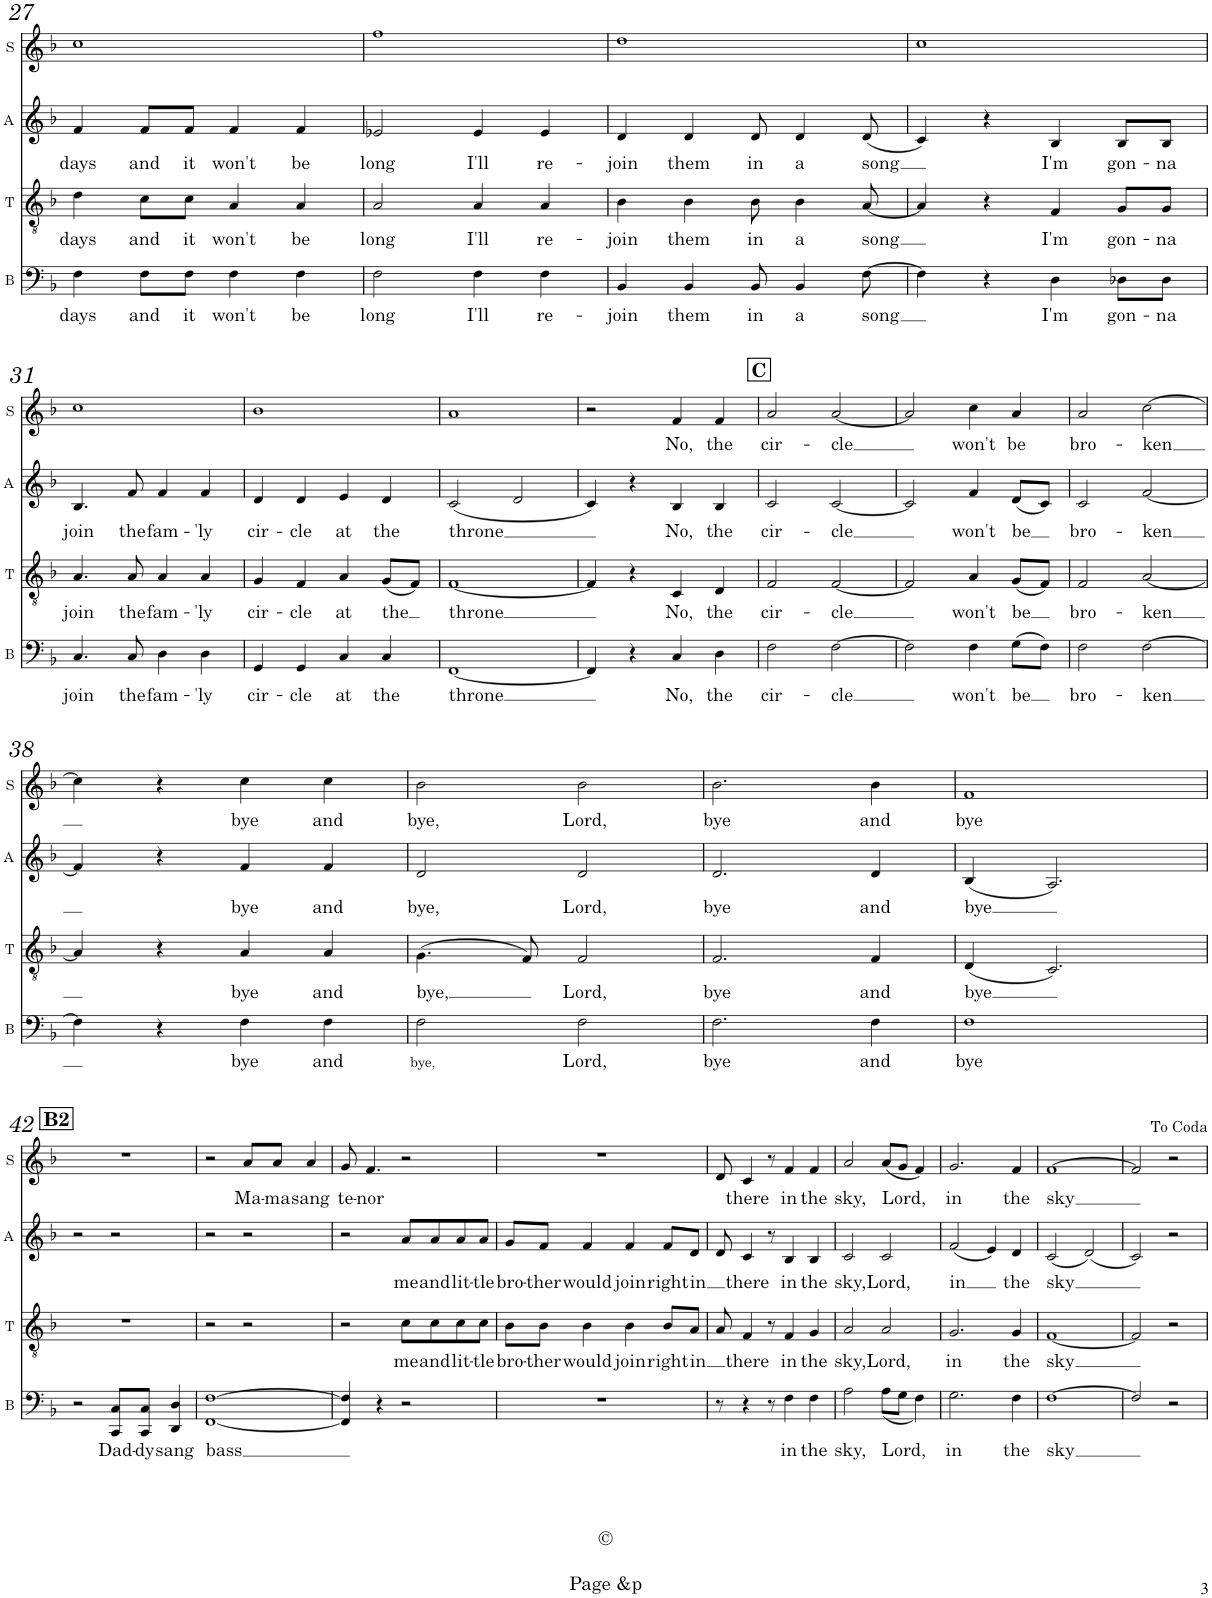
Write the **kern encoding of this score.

**kern	**text	**kern	**text	**kern	**text	**kern	**text
*part4	*part4	*part3	*part3	*part2	*part2	*part1	*part1
*staff4	*staff4	*staff3	*staff3	*staff2	*staff2	*staff1	*staff1
*I"Bass	*	*I"T	*	*I"Alto	*	*I"Soprano	*
*I'B	*	*I'T	*	*I'A	*	*I'S	*
!!LO:PB:g=z
*clefF4	*	*clefGv2	*	*clefG2	*	*clefG2	*
*k[b-]	*	*k[b-]	*	*k[b-]	*	*k[b-]	*
*M2/2	*	*M2/2	*	*M2/2	*	*M2/2	*
*met(c|)	*	*met(c|)	*	*met(c|)	*	*met(c|)	*
=27	=27	=27	=27	=27	=27	=27	=27
!	!LO:LY:b	!	!LO:LY:b	!	!LO:LY:b	!	!
4F\	days	4d\	days	4f/	days	1cc	.
!	!LO:LY:b	!	!LO:LY:b	!	!LO:LY:b	!	!
8F\L	and	8c\L	and	8f/L	and	.	.
!	!LO:LY:b	!	!LO:LY:b	!	!LO:LY:b	!	!
8F\J	it	8c\J	it	8f/J	it	.	.
!	!LO:LY:b	!	!LO:LY:b	!	!LO:LY:b	!	!
4F\	won't	4A/	won't	4f/	won't	.	.
!	!LO:LY:b	!	!LO:LY:b	!	!LO:LY:b	!	!
4F\	be	4A/	be	4f/	be	.	.
=28	=28	=28	=28	=28	=28	=28	=28
!	!LO:LY:b	!	!LO:LY:b	!	!LO:LY:b	!	!
2F\	long	2A/	long	2e-X/	long	1ff	.
!	!LO:LY:b	!	!LO:LY:b	!	!LO:LY:b	!	!
4F\	I'll	4A/	I'll	4e-/	I'll	.	.
!	!LO:LY:b	!	!LO:LY:b	!	!LO:LY:b	!	!
4F\	re-	4A/	re-	4e-/	re-	.	.
=29	=29	=29	=29	=29	=29	=29	=29
!	!LO:LY:b	!	!LO:LY:b	!	!LO:LY:b	!	!
4BB-/	-join	4B-\	-join	4d/	-join	1dd	.
!	!LO:LY:b	!	!LO:LY:b	!	!LO:LY:b	!	!
4BB-/	them	4B-\	them	4d/	them	.	.
!	!LO:LY:b	!	!LO:LY:b	!	!LO:LY:b	!	!
8BB-/	in	8B-\	in	8d/	in	.	.
!	!LO:LY:b	!	!LO:LY:b	!	!LO:LY:b	!	!
4BB-/	a	4B-\	a	4d/	a	.	.
!	!LO:LY:b	!	!LO:LY:b	!	!LO:LY:b	!	!
[8F\	song	[8A/	song	(8d/	song	.	.
=30	=30	=30	=30	=30	=30	=30	=30
4F\]	.	4A/]	.	4c/)	.	1cc	.
4r	.	4r	.	4r	.	.	.
!	!LO:LY:b	!	!LO:LY:b	!	!LO:LY:b	!	!
4D\	I'm	4F/	I'm	4B-/	I'm	.	.
!	!LO:LY:b	!	!LO:LY:b	!	!LO:LY:b	!	!
8D-X\L	gon-	8G/L	gon-	8B-/L	gon-	.	.
!	!LO:LY:b	!	!LO:LY:b	!	!LO:LY:b	!	!
8D-\J	-na	8G/J	-na	8B-/J	-na	.	.
!!LO:LB:g=z
=31	=31	=31	=31	=31	=31	=31	=31
!	!LO:LY:b	!	!LO:LY:b	!	!LO:LY:b	!	!
4.C/	join	4.A/	join	4.B-/	join	1cc	.
!	!LO:LY:b	!	!LO:LY:b	!	!LO:LY:b	!	!
8C/	the	8A/	the	8f/	the	.	.
!	!LO:LY:b	!	!LO:LY:b	!	!LO:LY:b	!	!
4D\	fam-	4A/	fam-	4f/	fam-	.	.
!	!LO:LY:b	!	!LO:LY:b	!	!LO:LY:b	!	!
4D\	-'ly	4A/	-'ly	4f/	-'ly	.	.
=32	=32	=32	=32	=32	=32	=32	=32
!	!LO:LY:b	!	!LO:LY:b	!	!LO:LY:b	!	!
4GG/	cir-	4G/	cir-	4d/	cir-	1b-	.
!	!LO:LY:b	!	!LO:LY:b	!	!LO:LY:b	!	!
4GG/	-cle	4F/	-cle	4d/	-cle	.	.
!	!LO:LY:b	!	!LO:LY:b	!	!LO:LY:b	!	!
4C/	at	4A/	at	4e/	at	.	.
!	!LO:LY:b	!	!LO:LY:b	!	!LO:LY:b	!	!
4C/	the	(<8G/L	the	4d/	the	.	.
.	.	8F/J)	.	.	.	.	.
=33	=33	=33	=33	=33	=33	=33	=33
!	!LO:LY:b	!	!LO:LY:b	!	!LO:LY:b	!	!
[1FF	throne	[1F	throne	(2c/	throne	1a	.
.	.	.	.	2d/	.	.	.
=34	=34	=34	=34	=34	=34	=34	=34
4FF/]	.	4F/]	.	4c/)	.	2r	.
4r	.	4r	.	4r	.	.	.
!	!LO:LY:b	!	!LO:LY:b	!	!LO:LY:b	!	!LO:LY:b
4C/	No,	4C/	No,	4B-/	No,	4f/	No,
!	!LO:LY:b	!	!LO:LY:b	!	!LO:LY:b	!	!LO:LY:b
4D\	the	4D/	the	4B-/	the	4f/	the
!!LO:REH:place=s1:a:B:cj:fs=14:t=C
=35	=35	=35	=35	=35	=35	=35	=35
!	!LO:LY:b	!	!LO:LY:b	!	!LO:LY:b	!	!LO:LY:b
2F\	cir-	2F/	cir-	2c/	cir-	2a/	cir-
!	!LO:LY:b	!	!LO:LY:b	!	!LO:LY:b	!	!LO:LY:b
[2F\	-cle	[2F/	-cle	[2c/	-cle	[2a/	-cle
=36	=36	=36	=36	=36	=36	=36	=36
2F\]	.	2F/]	.	2c/]	.	2a/]	.
!	!LO:LY:b	!	!LO:LY:b	!	!LO:LY:b	!	!LO:LY:b
4F\	won't	4A/	won't	4f/	won't	4cc\	won't
!	!LO:LY:b	!	!LO:LY:b	!	!LO:LY:b	!	!LO:LY:b
(8G\L	be	(8G/L	be	(8d/L	be	4a/	be
8F\J)	.	8F/J)	.	8c/J)	.	.	.
=37	=37	=37	=37	=37	=37	=37	=37
!	!LO:LY:b	!	!LO:LY:b	!	!LO:LY:b	!	!LO:LY:b
2F\	bro-	2F/	bro-	2c/	bro-	2a/	bro-
!	!LO:LY:b	!	!LO:LY:b	!	!LO:LY:b	!	!LO:LY:b
[2F\	-ken	[2A/	-ken	[2f/	-ken	[2cc\	-ken
!!LO:LB:g=z
=38	=38	=38	=38	=38	=38	=38	=38
4F\]	.	4A/]	.	4f/]	.	4cc\]	.
4r	.	4r	.	4r	.	4r	.
!	!LO:LY:b	!	!LO:LY:b	!	!LO:LY:b	!	!LO:LY:b
4F\	bye	4A/	bye	4f/	bye	4cc\	bye
!	!LO:LY:b	!	!LO:LY:b	!	!LO:LY:b	!	!LO:LY:b
4F\	and	4A/	and	4f/	and	4cc\	and
=39	=39	=39	=39	=39	=39	=39	=39
!	!LO:LY:b	!	!LO:LY:b	!	!LO:LY:b	!	!LO:LY:b
2F\	bye,	(4.G\	bye,	2d/	bye,	2b-\	bye,
.	.	8F/)	.	.	.	.	.
!	!LO:LY:b	!	!LO:LY:b	!	!LO:LY:b	!	!LO:LY:b
2F\	Lord,	2F/	Lord,	2d/	Lord,	2b-\	Lord,
=40	=40	=40	=40	=40	=40	=40	=40
!	!LO:LY:b	!	!LO:LY:b	!	!LO:LY:b	!	!LO:LY:b
2.F\	bye	2.F/	bye	2.d/	bye	2.b-\	bye
!	!LO:LY:b	!	!LO:LY:b	!	!LO:LY:b	!	!LO:LY:b
4F\	and	4F/	and	4d/	and	4b-\	and
=41	=41	=41	=41	=41	=41	=41	=41
!	!LO:LY:b	!	!LO:LY:b	!	!LO:LY:b	!	!LO:LY:b
1F	bye	(4D/	bye	(4B-/	bye	1f	bye
.	.	2.C/)	.	2.A/)	.	.	.
!!LO:LB:g=z
!!LO:REH:place=s1:a:B:cj:fs=14:t=B2
=42	=42	=42	=42	=42	=42	=42	=42
2r	.	1r	.	2r	.	1r	.
!	!LO:LY:b	!	!	!	!	!	!
8CC/ 8C/L	Dad-	.	.	2r	.	.	.
!	!LO:LY:b	!	!	!	!	!	!
8CC/ 8C/J	-dy	.	.	.	.	.	.
!	!LO:LY:b	!	!	!	!	!	!
4DD/ 4D/	sang	.	.	.	.	.	.
=43	=43	=43	=43	=43	=43	=43	=43
!	!LO:LY:b	!	!	!	!	!	!
[1FF [1F	bass	2r	.	2r	.	2r	.
!	!	!	!	!	!	!	!LO:LY:b
.	.	2r	.	2r	.	8a/L	Ma-
!	!	!	!	!	!	!	!LO:LY:b
.	.	.	.	.	.	8a/J	-ma
!	!	!	!	!	!	!	!LO:LY:b
.	.	.	.	.	.	4a/	sang
=44	=44	=44	=44	=44	=44	=44	=44
!	!	!	!	!	!	!	!LO:LY:b
4FF/] 4F/]	.	2r	.	2r	.	8g/	te-
!	!	!	!	!	!	!	!LO:LY:b
.	.	.	.	.	.	4.f/	-nor
4r	.	.	.	.	.	.	.
!	!	!	!LO:LY:b	!	!LO:LY:b	!	!
2r	.	8c\L	me	8a/L	me	2r	.
!	!	!	!LO:LY:b	!	!LO:LY:b	!	!
.	.	8c\	and	8a/	and	.	.
!	!	!	!LO:LY:b	!	!LO:LY:b	!	!
.	.	8c\	lit-	8a/	lit-	.	.
!	!	!	!LO:LY:b	!	!LO:LY:b	!	!
.	.	8c\J	-tle	8a/J	-tle	.	.
=45	=45	=45	=45	=45	=45	=45	=45
!	!	!	!LO:LY:b	!	!LO:LY:b	!	!
1r	.	8B-\L	bro-	8g/L	bro-	1r	.
!	!	!	!LO:LY:b	!	!LO:LY:b	!	!
.	.	8B-\J	-ther	8f/J	-ther	.	.
!	!	!	!LO:LY:b	!	!LO:LY:b	!	!
.	.	4B-\	would	4f/	would	.	.
!	!	!	!LO:LY:b	!	!LO:LY:b	!	!
.	.	4B-\	join	4f/	join	.	.
!	!	!	!LO:LY:b	!	!LO:LY:b	!	!
.	.	8B-/L	right	8f/L	right	.	.
!	!	!	!LO:LY:b	!	!LO:LY:b	!	!
.	.	8A/J	in	8d/J	in	.	.
=46	=46	=46	=46	=46	=46	=46	=46
8r	.	8A/	.	8d/	.	8d/	.
!	!	!	!LO:LY:b	!	!LO:LY:b	!	!LO:LY:b
4r	.	4F/	there	4c/	there	4c/	there
8r	.	8r	.	8r	.	8r	.
!	!LO:LY:b	!	!LO:LY:b	!	!LO:LY:b	!	!LO:LY:b
4F\	in	4F/	in	4B-/	in	4f/	in
!	!LO:LY:b	!	!LO:LY:b	!	!LO:LY:b	!	!LO:LY:b
4F\	the	4G/	the	4B-/	the	4f/	the
=47	=47	=47	=47	=47	=47	=47	=47
!	!LO:LY:b	!	!LO:LY:b	!	!LO:LY:b	!	!LO:LY:b
2A\	sky,	2A/	sky,	2c/	sky,	2a/	sky,
!	!LO:LY:b	!	!LO:LY:b	!	!LO:LY:b	!	!LO:LY:b
(<8A\L	Lord,	2A/	Lord,	2c/	Lord,	(<8a/L	Lord,
8G\J	.	.	.	.	.	8g/J	.
4F\)	.	.	.	.	.	4f/)	.
=48	=48	=48	=48	=48	=48	=48	=48
!	!LO:LY:b	!	!LO:LY:b	!	!LO:LY:b	!	!LO:LY:b
2.G\	in	2.G/	in	(2f/	in	2.g/	in
.	.	.	.	4e/)	.	.	.
!	!LO:LY:b	!	!LO:LY:b	!	!LO:LY:b	!	!LO:LY:b
4F\	the	4G/	the	4d/	the	4f/	the
=49	=49	=49	=49	=49	=49	=49	=49
!	!LO:LY:b	!	!LO:LY:b	!	!LO:LY:b	!	!LO:LY:b
[>1F	sky	[1F	sky	(2c/	sky	[>1f	sky
.	.	.	.	(2d/)	.	.	.
=50	=50	=50	=50	=50	=50	=50	=50
2F/]	.	2F/]	.	2c/)	.	2f/]	.
2r	.	2r	.	2r	.	2r	.
=	=	=	=	=	=	=	=
*-	*-	*-	*-	*-	*-	*-	*-
